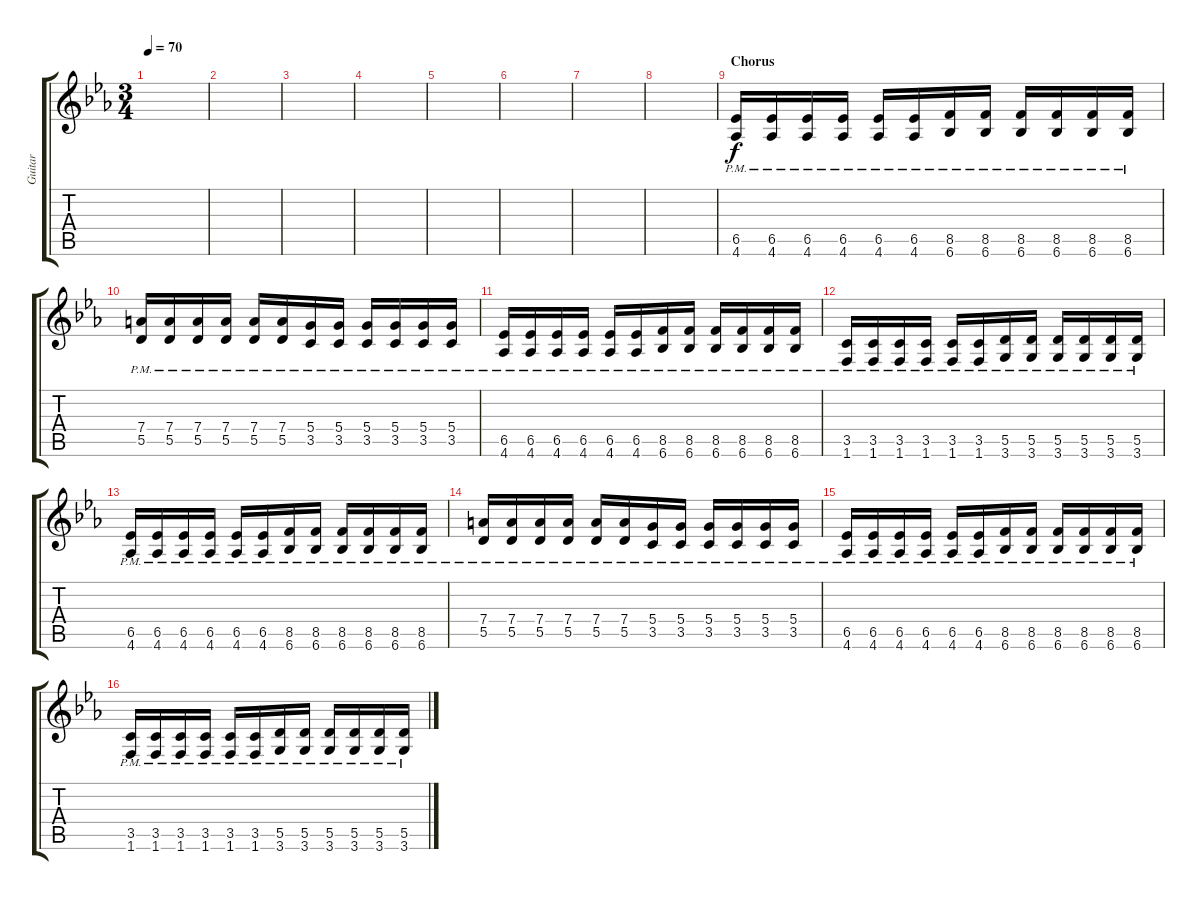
\track ("Guitar" "Guitar") {instrument overdrivenguitar}
\staff {score tabs}
\tuning (E4 B3 G3 D3 A2 E2) {hide}
\ts (3 4)
\tempo 70
\clef g2
\ks cminor
|
|
|
|
|
|
|
|
\section ("" "Chorus")
(6.5{pm} 4.6{pm}).16 (6.5{pm} 4.6{pm}).16 (6.5{pm} 4.6{pm}).16 (6.5{pm} 4.6{pm}).16 (6.5{pm} 4.6{pm}).16 (6.5{pm} 4.6{pm}).16 (8.5{pm} 6.6{pm}).16 (8.5{pm} 6.6{pm}).16 (8.5{pm} 6.6{pm}).16 (8.5{pm} 6.6{pm}).16 (8.5{pm} 6.6{pm}).16 (8.5{pm} 6.6{pm}).16 |
(7.4{pm} 5.5{pm}).16 (7.4{pm} 5.5{pm}).16 (7.4{pm} 5.5{pm}).16 (7.4{pm} 5.5{pm}).16 (7.4{pm} 5.5{pm}).16 (7.4{pm} 5.5{pm}).16 (5.4{pm} 3.5{pm}).16 (5.4{pm} 3.5{pm}).16 (5.4{pm} 3.5{pm}).16 (5.4{pm} 3.5{pm}).16 (5.4{pm} 3.5{pm}).16 (5.4{pm} 3.5{pm}).16 |
(6.5{pm} 4.6{pm}).16 (6.5{pm} 4.6{pm}).16 (6.5{pm} 4.6{pm}).16 (6.5{pm} 4.6{pm}).16 (6.5{pm} 4.6{pm}).16 (6.5{pm} 4.6{pm}).16 (8.5{pm} 6.6{pm}).16 (8.5{pm} 6.6{pm}).16 (8.5{pm} 6.6{pm}).16 (8.5{pm} 6.6{pm}).16 (8.5{pm} 6.6{pm}).16 (8.5{pm} 6.6{pm}).16 |
(3.5{pm} 1.6{pm}).16 (3.5{pm} 1.6{pm}).16 (3.5{pm} 1.6{pm}).16 (3.5{pm} 1.6{pm}).16 (3.5{pm} 1.6{pm}).16 (3.5{pm} 1.6{pm}).16 (5.5{pm} 3.6{pm}).16 (5.5{pm} 3.6{pm}).16 (5.5{pm} 3.6{pm}).16 (5.5 3.6{pm}).16 (5.5{pm} 3.6{pm}).16 (5.5{pm} 3.6{pm}).16 |
(6.5{pm} 4.6{pm}).16 (6.5{pm} 4.6{pm}).16 (6.5{pm} 4.6{pm}).16 (6.5{pm} 4.6{pm}).16 (6.5{pm} 4.6{pm}).16 (6.5{pm} 4.6{pm}).16 (8.5{pm} 6.6{pm}).16 (8.5{pm} 6.6{pm}).16 (8.5{pm} 6.6{pm}).16 (8.5{pm} 6.6{pm}).16 (8.5{pm} 6.6{pm}).16 (8.5{pm} 6.6{pm}).16 |
(7.4{pm} 5.5{pm}).16 (7.4{pm} 5.5{pm}).16 (7.4{pm} 5.5{pm}).16 (7.4{pm} 5.5{pm}).16 (7.4{pm} 5.5{pm}).16 (7.4{pm} 5.5{pm}).16 (5.4{pm} 3.5{pm}).16 (5.4{pm} 3.5{pm}).16 (5.4{pm} 3.5{pm}).16 (5.4{pm} 3.5{pm}).16 (5.4{pm} 3.5{pm}).16 (5.4{pm} 3.5{pm}).16 |
(6.5{pm} 4.6{pm}).16 (6.5{pm} 4.6{pm}).16 (6.5{pm} 4.6{pm}).16 (6.5{pm} 4.6{pm}).16 (6.5{pm} 4.6{pm}).16 (6.5{pm} 4.6{pm}).16 (8.5{pm} 6.6{pm}).16 (8.5{pm} 6.6{pm}).16 (8.5{pm} 6.6{pm}).16 (8.5{pm} 6.6{pm}).16 (8.5{pm} 6.6{pm}).16 (8.5{pm} 6.6{pm}).16 |
(3.5{pm} 1.6{pm}).16 (3.5{pm} 1.6{pm}).16 (3.5{pm} 1.6{pm}).16 (3.5{pm} 1.6{pm}).16 (3.5{pm} 1.6{pm}).16 (3.5{pm} 1.6{pm}).16 (5.5{pm} 3.6{pm}).16 (5.5{pm} 3.6{pm}).16 (5.5{pm} 3.6{pm}).16 (5.5 3.6{pm}).16 (5.5{pm} 3.6{pm}).16 (5.5{pm} 3.6{pm}).16
